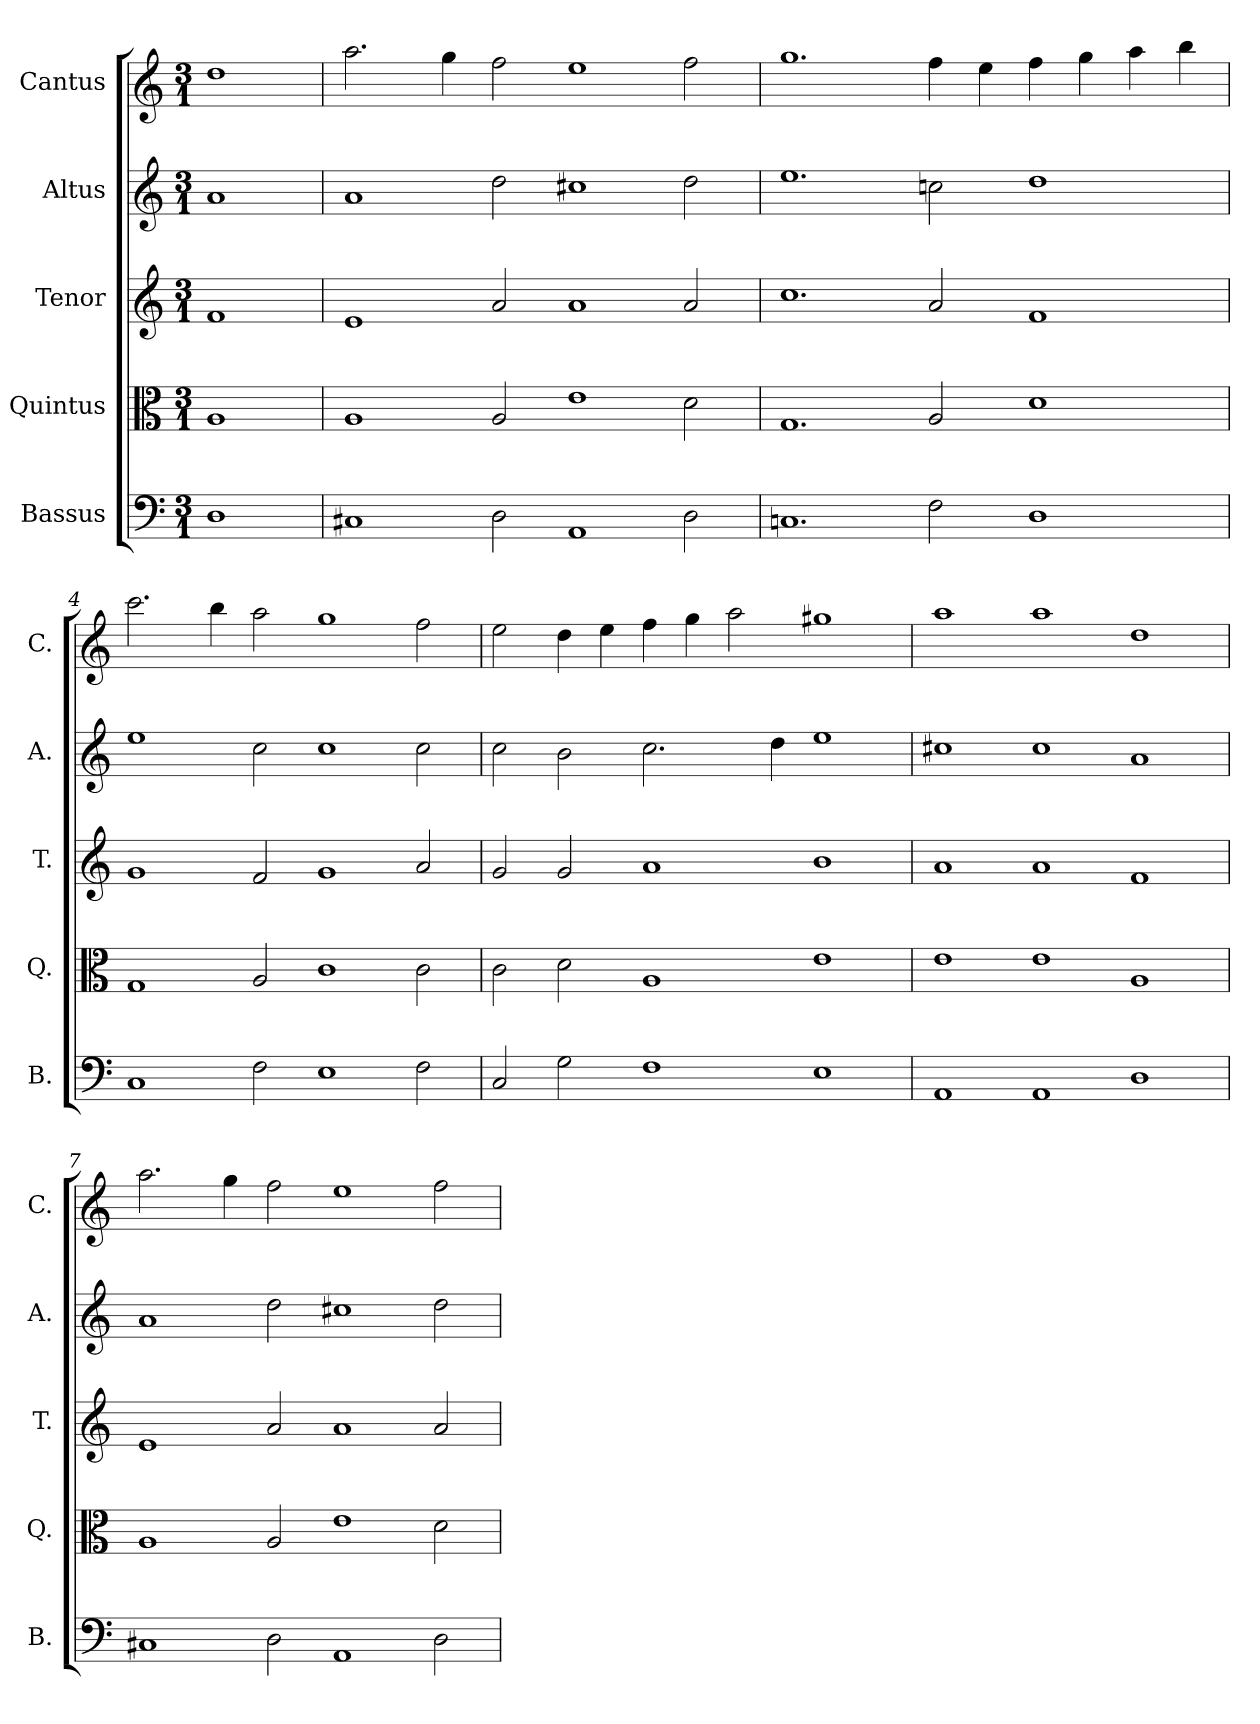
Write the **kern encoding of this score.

**kern	**kern	**kern	**kern	**kern
*part5	*part4	*part3	*part2	*part1
*staff5	*staff4	*staff3	*staff2	*staff1
*I"Bassus	*I"Quintus	*I"Tenor	*I"Altus	*I"Cantus
*I'B.	*I'Q.	*I'T.	*I'A.	*I'C.
*clefF4	*clefC3	*clefG2	*clefG2	*clefG2
*k[]	*k[]	*k[]	*k[]	*k[]
*M3/1	*M3/1	*M3/1	*M3/1	*M3/1
=1	=1	=1	=1	=1
1D	1A	1f	1a	1dd
=2	=2	=2	=2	=2
1C#X	1A	1e	1a	2.aa\
.	.	.	.	4gg\
2D\	2A/	2a/	2dd\	2ff\
1AA	1e	1a	1cc#X	1ee
2D\	2d\	2a/	2dd\	2ff\
=3	=3	=3	=3	=3
1.Cn	1.G	1.cc	1.ee	1.gg
2F\	2A/	2a/	2ccn\	4ff\
.	.	.	.	4ee\
1D	1d	1f	1dd	4ff\
.	.	.	.	4gg\
.	.	.	.	4aa\
.	.	.	.	4bb\
=4	=4	=4	=4	=4
1C	1G	1g	1ee	2.ccc\
.	.	.	.	4bb\
2F\	2A/	2f/	2cc\	2aa\
1E	1c	1g	1cc	1gg
2F\	2c\	2a/	2cc\	2ff\
=5	=5	=5	=5	=5
2C/	2c\	2g/	2cc\	2ee\
2G\	2d\	2g/	2b\	4dd\
.	.	.	.	4ee\
1F	1A	1a	2.cc\	4ff\
.	.	.	.	4gg\
.	.	.	.	2aa\
.	.	.	4dd\	.
1E	1e	1b	1ee	1gg#X
=6	=6	=6	=6	=6
1AA	1e	1a	1cc#X	1aa
1AA	1e	1a	1cc#	1aa
1D	1A	1f	1a	1dd
=7	=7	=7	=7	=7
1C#X	1A	1e	1a	2.aa\
.	.	.	.	4gg\
2D\	2A/	2a/	2dd\	2ff\
1AA	1e	1a	1cc#X	1ee
2D\	2d\	2a/	2dd\	2ff\
=	=	=	=	=
*-	*-	*-	*-	*-
